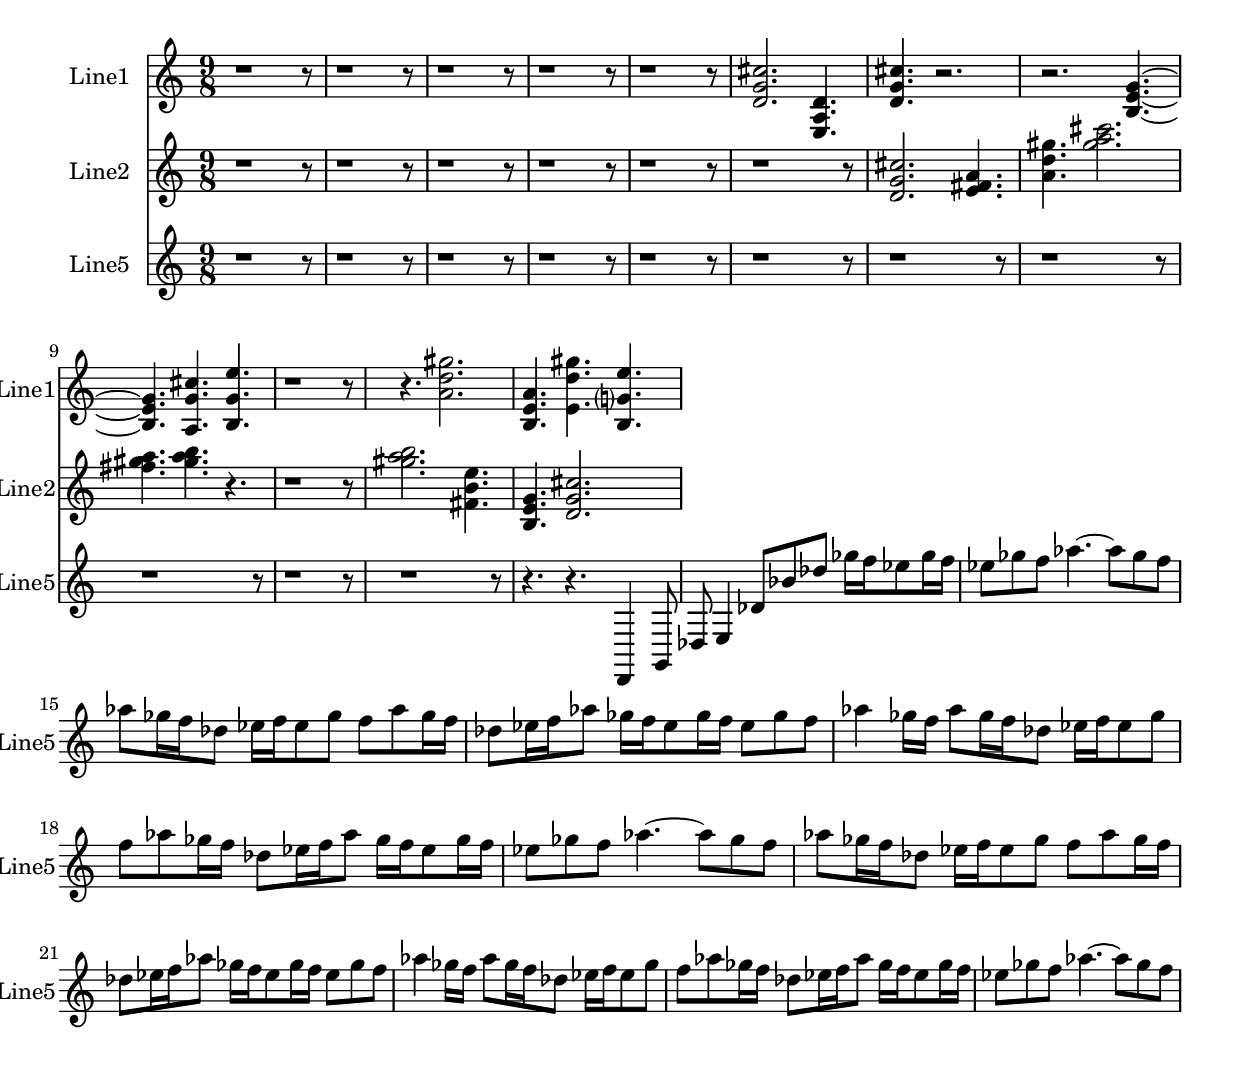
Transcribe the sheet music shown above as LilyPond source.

% 2016-09-03 14:37

\version "2.18.2"
\language "english"

\header {}

\layout {}

\paper {}

\score {
    \new Score <<
        \context Staff = "line1" {
            \set Staff.instrumentName = \markup { Line1 }
            \set Staff.shortInstrumentName = \markup { Line1 }
            {
                \numericTimeSignature
                \time 9/8
                \bar "||"
                \accidentalStyle modern-cautionary
                r1
                r8
                r1
                r8
                r1
                r8
                r1
                r8
                r1
                r8
                <d' g' cs''>2.
                <e a d'>4.
                <d' g' cs''>4.
                r2.
                r2.
                <b e' g'>4. ~
                <b e' g'>4.
                <a g' cs''>4.
                <b g' e''>4.
                r1
                r8
                r4.
                <a' d'' gs''>2.
                <b e' a'>4.
                <e' d'' gs''>4.
                <b g' e''>4.
            }
        }
        \context Staff = "line2" {
            \set Staff.instrumentName = \markup { Line2 }
            \set Staff.shortInstrumentName = \markup { Line2 }
            {
                \numericTimeSignature
                \time 9/8
                \bar "||"
                \accidentalStyle modern-cautionary
                r1
                r8
                r1
                r8
                r1
                r8
                r1
                r8
                r1
                r8
                r1
                r8
                <d' g' cs''>2.
                <e' fs' a'>4.
                <a' d'' gs''>4.
                <gs'' a'' cs'''>2.
                <fs'' gs'' a''>4.
                <gs'' a'' b''>4.
                r4.
                r1
                r8
                <gs'' a'' b''>2.
                <fs' b' e''>4.
                <b e' g'>4.
                <d' g' cs''>2.
            }
        }
        \context Staff = "line5" {
            \set Staff.instrumentName = \markup { Line5 }
            \set Staff.shortInstrumentName = \markup { Line5 }
            {
                \numericTimeSignature
                \time 9/8
                \bar "||"
                \accidentalStyle modern-cautionary
                r1
                r8
                r1
                r8
                r1
                r8
                r1
                r8
                r1
                r8
                r1
                r8
                r1
                r8
                r1
                r8
                r1
                r8
                r1
                r8
                r1
                r8
                r4.
                r4.
                d,4
                g,8
                df8
                e4
                df'8 [
                bf'8
                df''8 ]
                gf''16 [
                f''16
                ef''8
                gf''16
                f''16 ]
                ef''8 [
                gf''8
                f''8 ]
                af''4. ~
                af''8 [
                gf''8
                f''8 ]
                af''8 [
                gf''16
                f''16
                df''8 ]
                ef''16 [
                f''16
                ef''8
                gf''8 ]
                f''8 [
                af''8
                gf''16
                f''16 ]
                df''8 [
                ef''16
                f''16
                af''8 ]
                gf''16 [
                f''16
                ef''8
                gf''16
                f''16 ]
                ef''8 [
                gf''8
                f''8 ]
                af''4
                gf''16 [
                f''16 ]
                af''8 [
                gf''16
                f''16
                df''8 ]
                ef''16 [
                f''16
                ef''8
                gf''8 ]
                f''8 [
                af''8
                gf''16
                f''16 ]
                df''8 [
                ef''16
                f''16
                af''8 ]
                gf''16 [
                f''16
                ef''8
                gf''16
                f''16 ]
                ef''8 [
                gf''8
                f''8 ]
                af''4. ~
                af''8 [
                gf''8
                f''8 ]
                af''8 [
                gf''16
                f''16
                df''8 ]
                ef''16 [
                f''16
                ef''8
                gf''8 ]
                f''8 [
                af''8
                gf''16
                f''16 ]
                df''8 [
                ef''16
                f''16
                af''8 ]
                gf''16 [
                f''16
                ef''8
                gf''16
                f''16 ]
                ef''8 [
                gf''8
                f''8 ]
                af''4
                gf''16 [
                f''16 ]
                af''8 [
                gf''16
                f''16
                df''8 ]
                ef''16 [
                f''16
                ef''8
                gf''8 ]
                f''8 [
                af''8
                gf''16
                f''16 ]
                df''8 [
                ef''16
                f''16
                af''8 ]
                gf''16 [
                f''16
                ef''8
                gf''16
                f''16 ]
                ef''8 [
                gf''8
                f''8 ]
                af''4. ~
                af''8 [
                gf''8
                f''8 ]
            }
        }
    >>
}